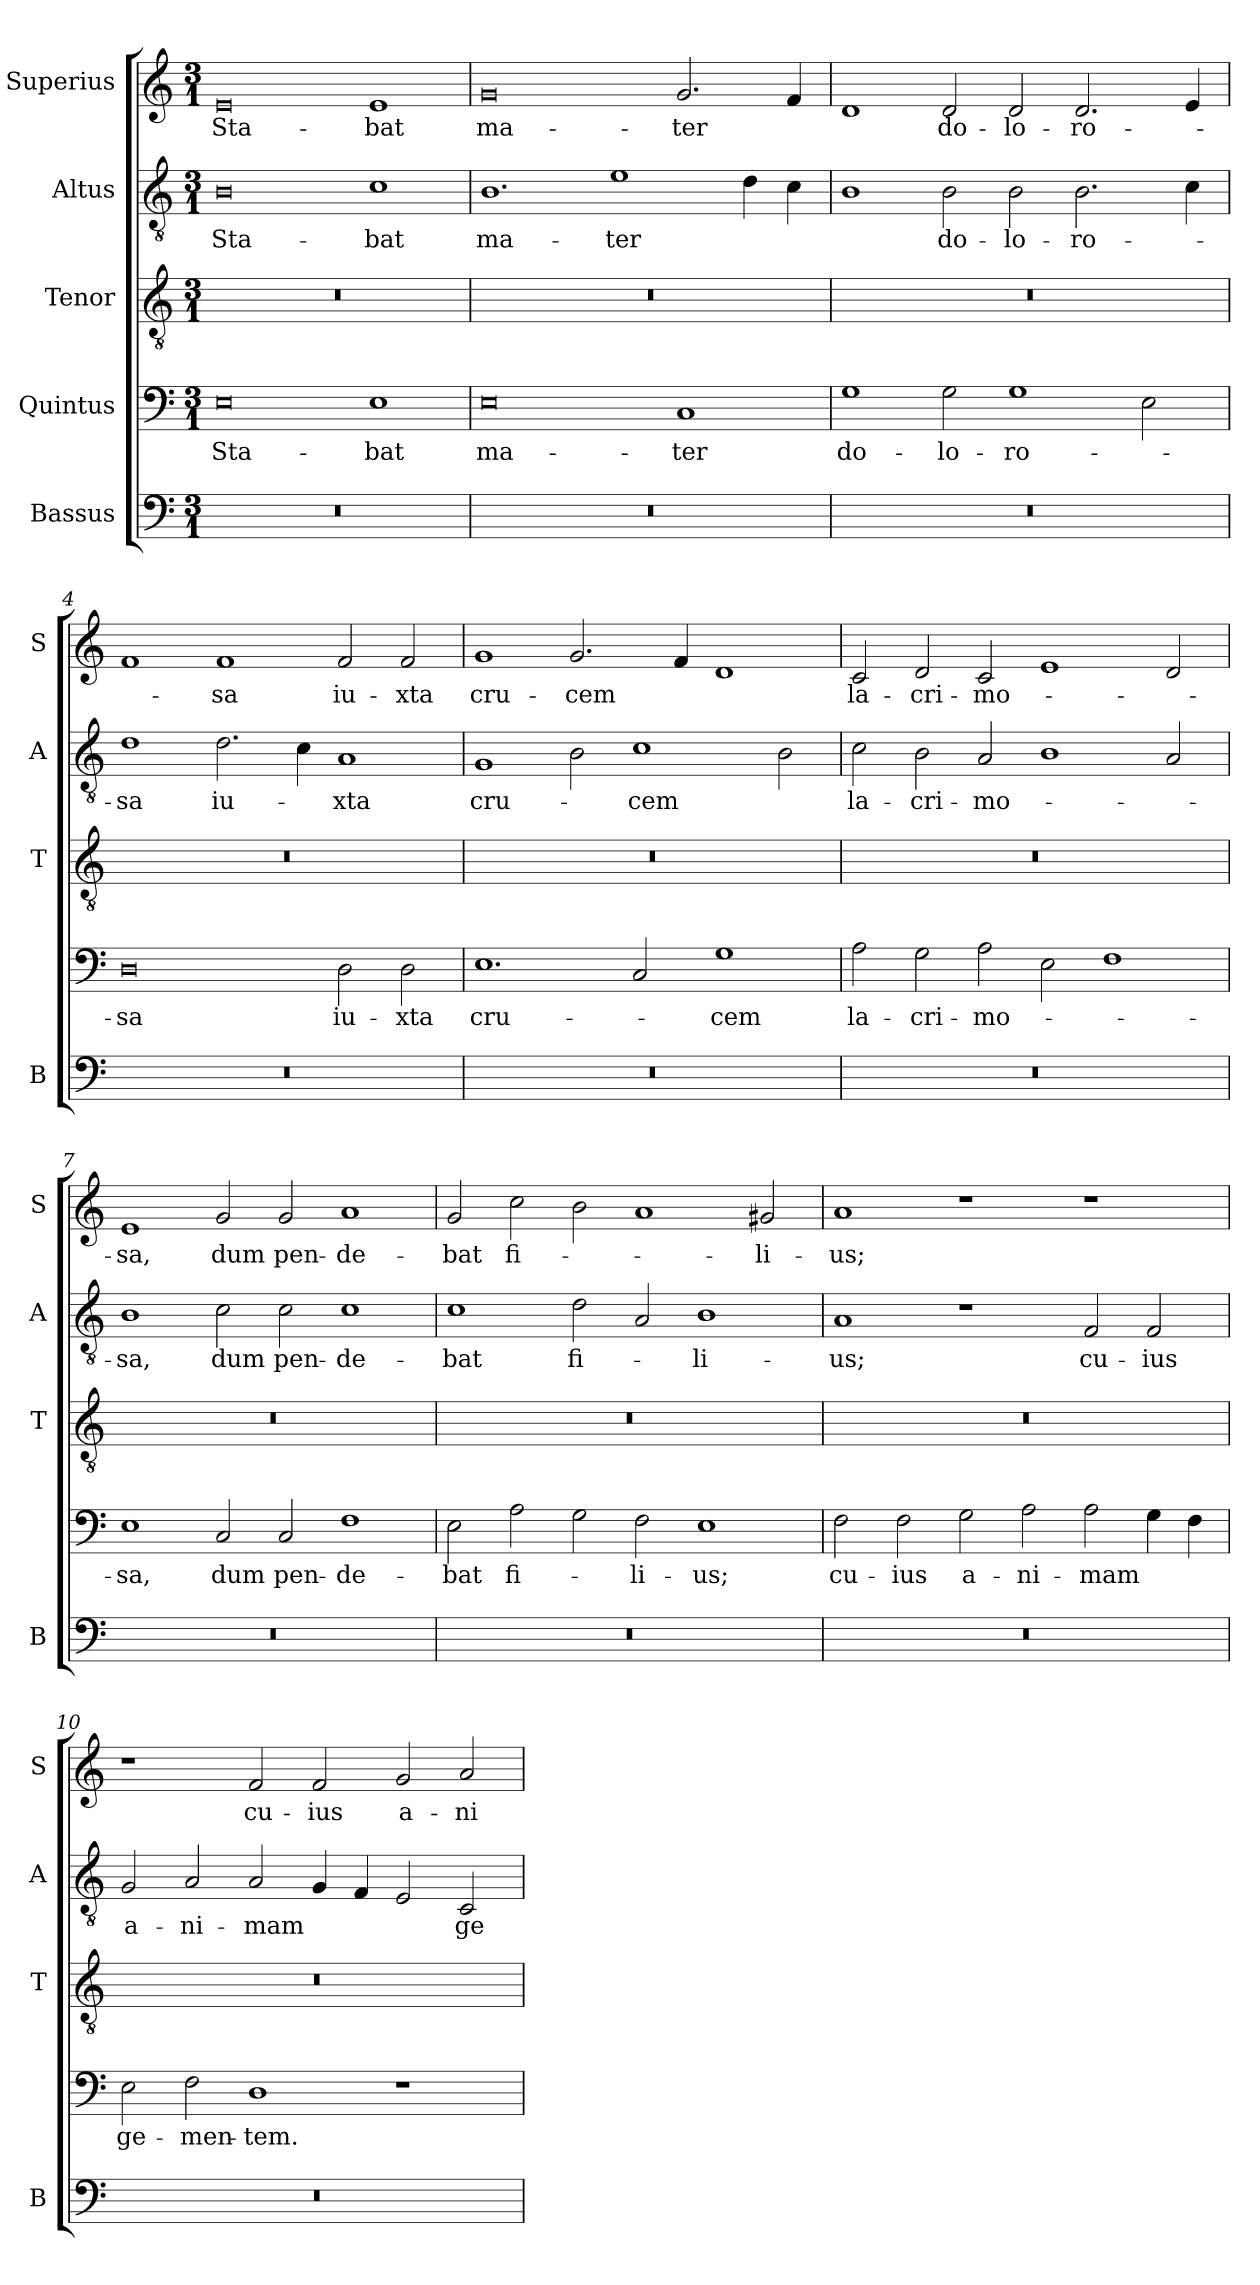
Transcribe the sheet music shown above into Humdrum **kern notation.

**kern	**kern	**text	**kern	**kern	**text	**kern	**text
*part5	*part4	*part4	*part3	*part2	*part2	*part1	*part1
*staff5	*staff4	*staff4	*staff3	*staff2	*staff2	*staff1	*staff1
*I"Bassus	*I"Quintus	*	*I"Tenor	*I"Altus	*	*I"Superius	*
*I'B	*	*	*I'T	*I'A	*	*I'S	*
*clefF4	*clefF4	*	*clefGv2	*clefGv2	*	*clefG2	*
*k[]	*k[]	*	*k[]	*k[]	*	*k[]	*
*M3/1	*M3/1	*	*M3/1	*M3/1	*	*M3/1	*
=1	=1	=1	=1	=1	=1	=1	=1
0.r	0E	Sta-	0.r	0B	Sta-	0e	Sta-
.	1E	-bat	.	1c	-bat	1e	-bat
=2	=2	=2	=2	=2	=2	=2	=2
0.r	0E	ma-	0.r	1.B	ma-	0g	ma-
.	.	.	.	1e	-ter	.	.
.	1C	-ter	.	.	.	2.g	-ter
.	.	.	.	4d	.	.	.
.	.	.	.	4c	.	4f	.
=3	=3	=3	=3	=3	=3	=3	=3
0.r	1G	do-	0.r	1B	.	1d	.
.	2G	-lo-	.	2B	do-	2d	do-
.	1G	-ro-	.	2B	-lo-	2d	-lo-
.	.	.	.	2.B	-ro-	2.d	-ro-
.	2E	.	.	.	.	.	.
.	.	.	.	4c	.	4e	.
=4	=4	=4	=4	=4	=4	=4	=4
0.r	0D	-sa	0.r	1d	-sa	1f	.
.	.	.	.	2.d	iu-	1f	-sa
.	.	.	.	4c	.	.	.
.	2D	iu-	.	1A	-xta	2f	iu-
.	2D	-xta	.	.	.	2f	-xta
=5	=5	=5	=5	=5	=5	=5	=5
0.r	1.E	cru-	0.r	1G	cru-	1g	cru-
.	.	.	.	2B	.	2.g	-cem
.	2C	.	.	1c	-cem	.	.
.	.	.	.	.	.	4f	.
.	1G	-cem	.	.	.	1d	.
.	.	.	.	2B	.	.	.
=6	=6	=6	=6	=6	=6	=6	=6
0.r	2A	la-	0.r	2c	la-	2c	la-
.	2G	-cri-	.	2B	-cri-	2d	-cri-
.	2A	-mo-	.	2A	-mo-	2c	-mo-
.	2E	.	.	1B	.	1e	.
.	1F	.	.	.	.	.	.
.	.	.	.	2A	.	2d	.
=7	=7	=7	=7	=7	=7	=7	=7
0.r	1E	-sa,	0.r	1B	-sa,	1e	-sa,
.	2C	dum	.	2c	dum	2g	dum
.	2C	pen-	.	2c	pen-	2g	pen-
.	1F	-de-	.	1c	-de-	1a	-de-
=8	=8	=8	=8	=8	=8	=8	=8
0.r	2E	-bat	0.r	1c	-bat	2g	-bat
.	2A	fi-	.	.	.	2cc	fi-
.	2G	.	.	2d	fi-	2b	.
.	2F	-li-	.	2A	.	1a	.
.	1E	-us;	.	1B	-li-	.	.
.	.	.	.	.	.	2g#X	-li-
=9	=9	=9	=9	=9	=9	=9	=9
0.r	2F	cu-	0.r	1A	-us;	1a	-us;
.	2F	-ius	.	.	.	.	.
.	2G	a-	.	1r	.	1r	.
.	2A	-ni-	.	.	.	.	.
.	2A	-mam	.	2F	cu-	1r	.
.	4G	.	.	2F	-ius	.	.
.	4F	.	.	.	.	.	.
=10	=10	=10	=10	=10	=10	=10	=10
0.r	2E	ge-	0.r	2G	a-	1r	.
.	2F	-men-	.	2A	-ni-	.	.
.	1D	-tem.	.	2A	-mam	2f	cu-
.	.	.	.	4G	.	2f	-ius
.	.	.	.	4F	.	.	.
.	1r	.	.	2E	.	2g	a-
.	.	.	.	2C	ge-	2a	-ni-
=	=	=	=	=	=	=	=
*-	*-	*-	*-	*-	*-	*-	*-
